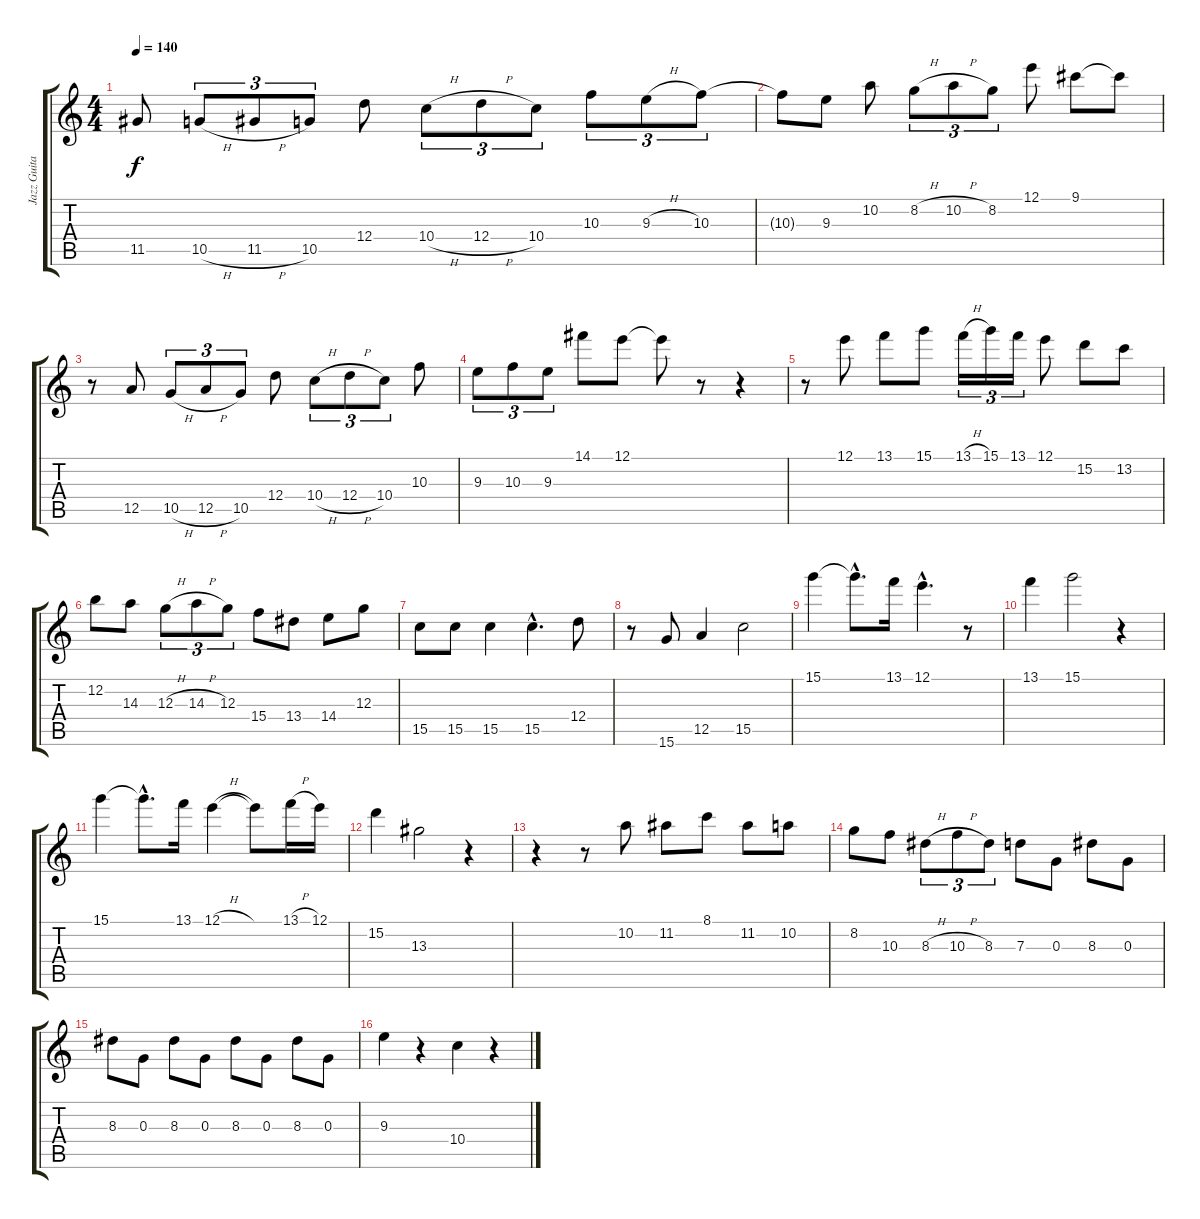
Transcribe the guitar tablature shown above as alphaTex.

\track ("Jazz Guitar" "Jazz Guita") {instrument electricguitarjazz}
\staff {score tabs}
\tuning (E4 B3 G3 D3 A2 E2) {hide}
\ts (4 4)
\tempo 140
\clef g2
\ks c
11.5.8{dy f} 10.5{h}.8{tu (3 2)} 11.5{h}.8{tu (3 2)} 10.5.8{tu (3 2)} 12.4.8 10.4{h}.8{tu (3 2)} 12.4{h}.8{tu (3 2)} 10.4.8{tu (3 2)} 10.3.8{tu (3 2)} 9.3{h}.8{tu (3 2)} 10.3.8{tu (3 2)} |
10.3{t}.8 9.3.8 10.2.8 8.2{h}.8{tu (3 2)} 10.2{h}.8{tu (3 2)} 8.2.8{tu (3 2)} 12.1.8 9.1.8 9.1{t}.8 |
r.8 12.5.8 10.5{h}.8{tu (3 2)} 12.5{h}.8{tu (3 2)} 10.5.8{tu (3 2)} 12.4.8 10.4{h}.8{tu (3 2)} 12.4{h}.8{tu (3 2)} 10.4.8{tu (3 2)} 10.3.8 |
9.3.8{tu (3 2)} 10.3.8{tu (3 2)} 9.3.8{tu (3 2)} 14.1.8 12.1.8 12.1{t}.8 r.8 r.4 |
r.8 12.1.8 13.1.8 15.1.8 13.1{h}.16{tu (3 2)} 15.1.16{tu (3 2)} 13.1.16{tu (3 2)} 12.1.8 15.2.8 13.2.8 |
12.2.8 14.3.8 12.3{h}.8{tu (3 2)} 14.3{h}.8{tu (3 2)} 12.3.8{tu (3 2)} 15.4.8 13.4.8 14.4.8 12.3.8 |
15.5.8 15.5.8 15.5.4 15.5{hac}.4{d} 12.4.8 |
r.8 15.6.8 12.5.4 15.5.2 |
15.1.4 15.1{hac t}.8{d} 13.1.16 12.1{hac}.4{d} r.8 |
13.1.4 15.1.2 r.4 |
15.1.4 15.1{hac t}.8{d} 13.1.16 12.1{h}.4 12.1{t}.8 13.1{h}.16 12.1.16 |
15.2.4 13.3.2 r.4 |
r.4 r.8 10.2.8 11.2.8 8.1.8 11.2.8 10.2.8 |
8.2.8 10.3.8 8.3{h}.8{tu (3 2)} 10.3{h}.8{tu (3 2)} 8.3.8{tu (3 2)} 7.3.8 0.3.8 8.3.8 0.3.8 |
8.3.8 0.3.8 8.3.8 0.3.8 8.3.8 0.3.8 8.3.8 0.3.8 |
9.3.4 r.4 10.4.4 r.4
